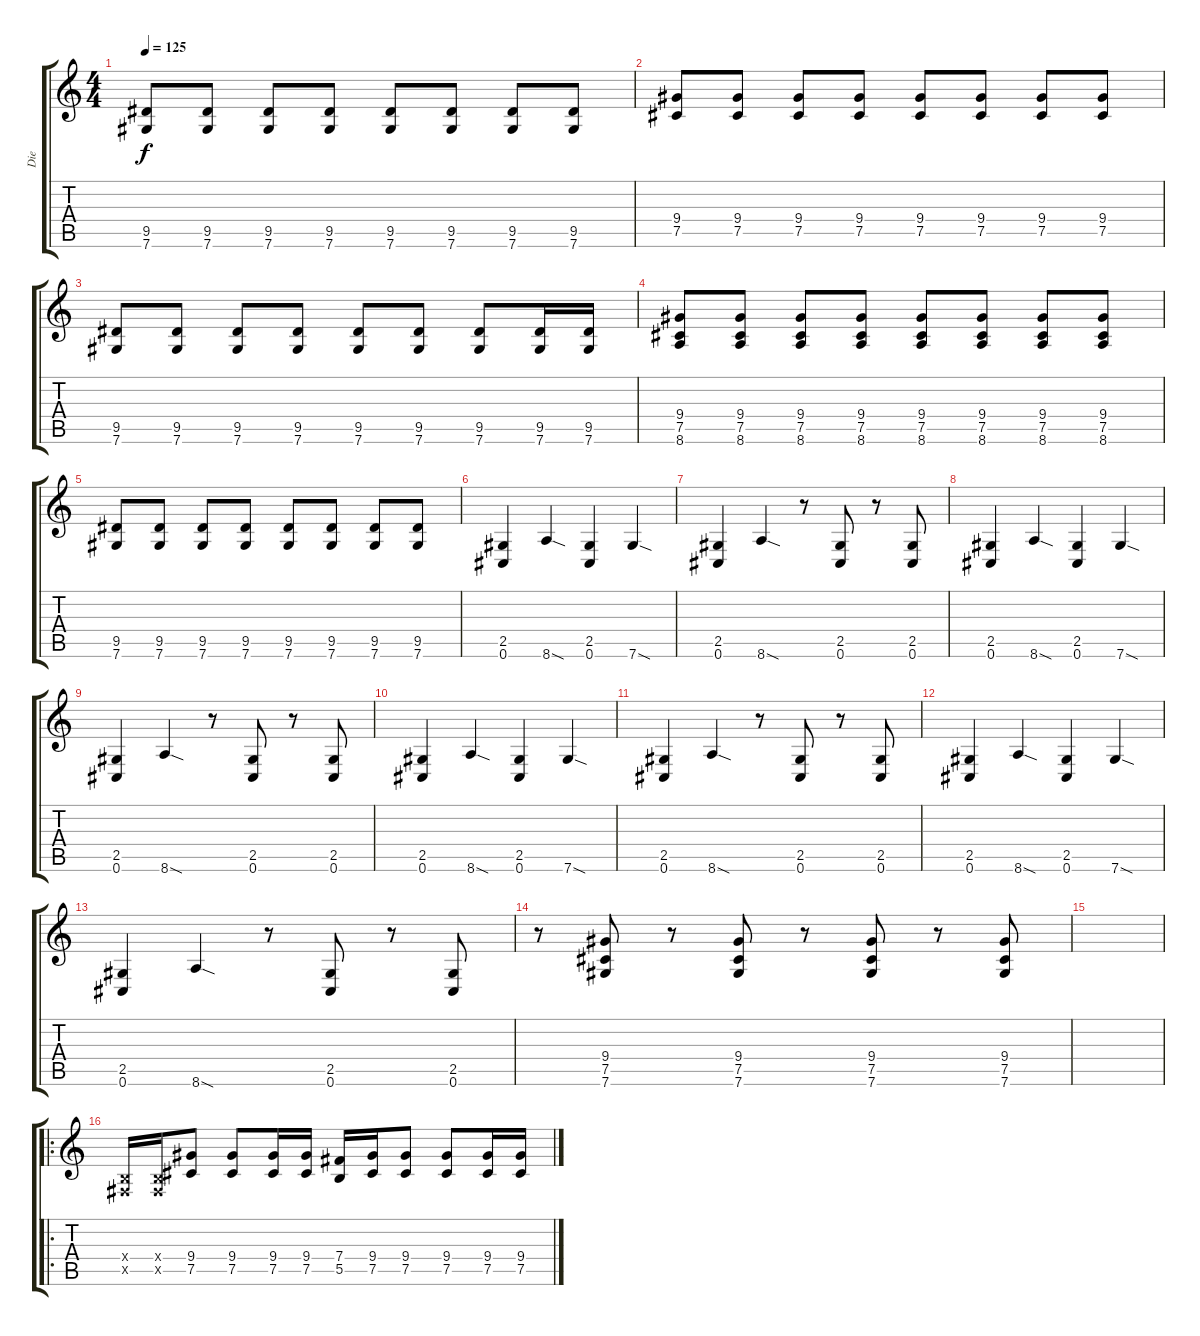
\track ("Die" "Die") {instrument overdrivenguitar}
\staff {score tabs}
\tuning (Db4 Ab3 E3 B2 Gb2 Db2) {hide}
\ts (4 4)
\tempo 125
\clef g2
\ks c
(9.5 7.6).8{dy f} (9.5 7.6).8 (9.5 7.6).8 (9.5 7.6).8 (9.5 7.6).8 (9.5 7.6).8 (9.5 7.6).8 (9.5 7.6).8 |
(9.4 7.5).8 (9.4 7.5).8 (9.4 7.5).8 (9.4 7.5).8 (9.4 7.5).8 (9.4 7.5).8 (9.4 7.5).8 (9.4 7.5).8 |
(9.5 7.6).8 (9.5 7.6).8 (9.5 7.6).8 (9.5 7.6).8 (9.5 7.6).8 (9.5 7.6).8 (9.5 7.6).8 (9.5 7.6).16 (9.5 7.6).16 |
(9.4 7.5 8.6).8 (9.4 7.5 8.6).8 (9.4 7.5 8.6).8 (9.4 7.5 8.6).8 (9.4 7.5 8.6).8 (9.4 7.5 8.6).8 (9.4 7.5 8.6).8 (9.4 7.5 8.6).8 |
(9.5 7.6).8 (9.5 7.6).8 (9.5 7.6).8 (9.5 7.6).8 (9.5 7.6).8 (9.5 7.6).8 (9.5 7.6).8 (9.5 7.6).8 |
(2.5 0.6).4 8.6{sod}.4 (2.5 0.6).4 7.6{sod}.4 |
(2.5 0.6).4 8.6{sod}.4 r.8 (2.5 0.6).8 r.8 (2.5 0.6).8 |
(2.5 0.6).4 8.6{sod}.4 (2.5 0.6).4 7.6{sod}.4 |
(2.5 0.6).4 8.6{sod}.4 r.8 (2.5 0.6).8 r.8 (2.5 0.6).8 |
(2.5 0.6).4 8.6{sod}.4 (2.5 0.6).4 7.6{sod}.4 |
(2.5 0.6).4 8.6{sod}.4 r.8 (2.5 0.6).8 r.8 (2.5 0.6).8 |
(2.5 0.6).4 8.6{sod}.4 (2.5 0.6).4 7.6{sod}.4 |
(2.5 0.6).4 8.6{sod}.4 r.8 (2.5 0.6).8 r.8 (2.5 0.6).8 |
r.8 (9.4 7.5 7.6).8 r.8 (9.4 7.5 7.6).8 r.8 (9.4 7.5 7.6).8 r.8 (9.4 7.5 7.6).8 |
|
\ro
(0.4{x} 0.5{x}).16 (0.4{x} 0.5{x}).16 (9.4 7.5).8 (9.4 7.5).8 (9.4 7.5).16 (9.4 7.5).16 (7.4 5.5).16 (9.4 7.5).16 (9.4 7.5).8 (9.4 7.5).8 (9.4 7.5).16 (9.4 7.5).16
